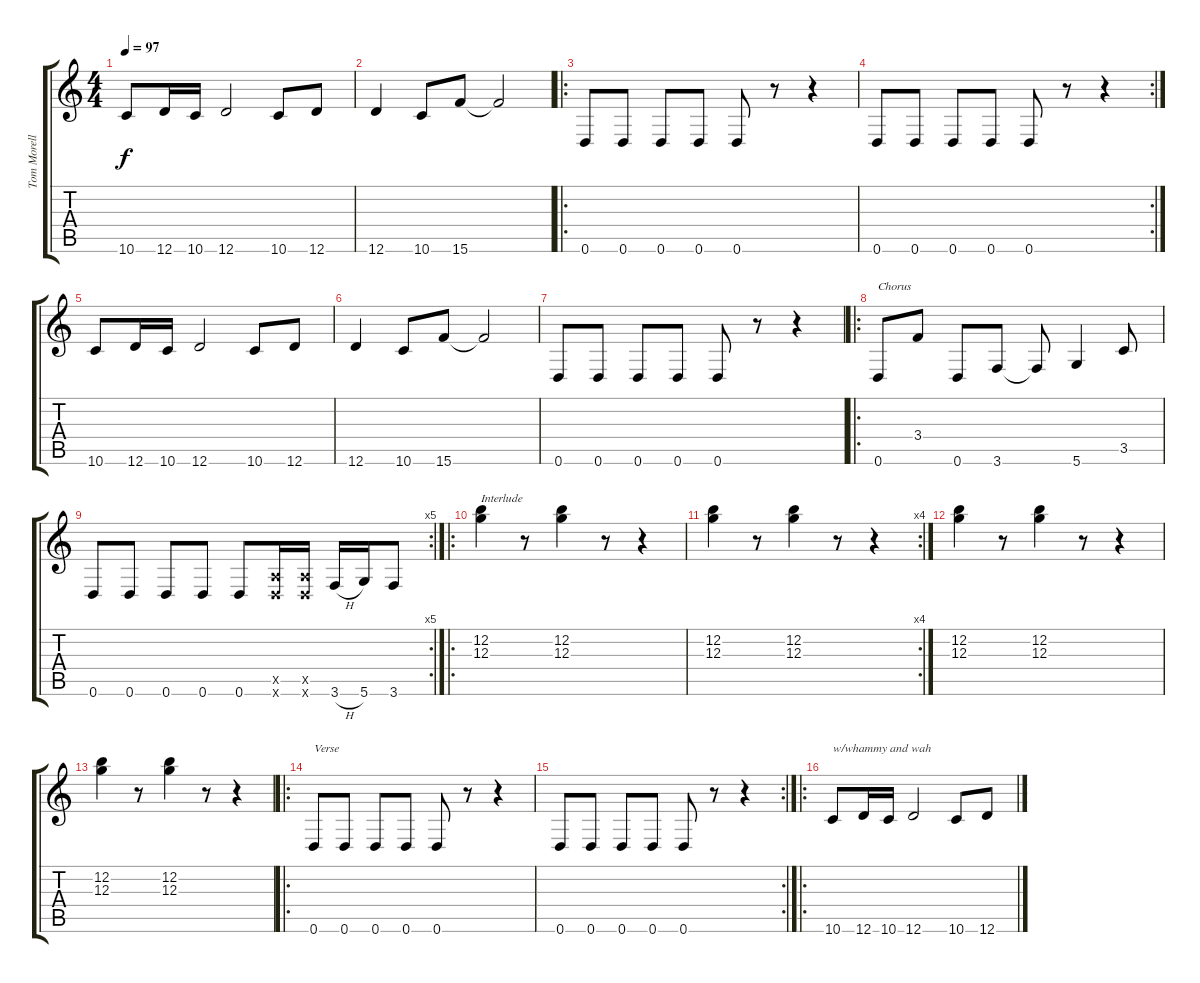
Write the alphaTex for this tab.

\track ("Tom Morello" "Tom Morell") {instrument overdrivenguitar}
\staff {score tabs}
\tuning (E4 B3 G3 D3 A2 D2) {hide}
\ts (4 4)
\tempo 97
\clef g2
\ks c
10.6.8{dy f} 12.6.16 10.6.16 12.6.2 10.6.8 12.6.8 |
12.6.4 10.6.8 15.6.8 15.6{t}.2 |
\ro
0.6.8 0.6.8 0.6.8 0.6.8 0.6.8 r.8 r.4 |
\rc 2
0.6.8 0.6.8 0.6.8 0.6.8 0.6.8 r.8 r.4 |
10.6.8 12.6.16 10.6.16 12.6.2 10.6.8 12.6.8 |
12.6.4 10.6.8 15.6.8 15.6{t}.2 |
0.6.8 0.6.8 0.6.8 0.6.8 0.6.8 r.8 r.4 |
\ro
0.6.8{txt "Chorus"} 3.4.8 0.6.8 3.6.8 3.6{t}.8 5.6.4 3.5.8 |
\rc 5
0.6.8 0.6.8 0.6.8 0.6.8 0.6.8 (0.5{x} 0.6{x}).16 (0.5{x} 0.6{x}).16 3.6{h}.16 5.6.16 3.6.8 |
\ro
(12.2 12.3).4{txt "Interlude"} r.8 (12.2 12.3).4 r.8 r.4 |
\rc 4
(12.2 12.3).4 r.8 (12.2 12.3).4 r.8 r.4 |
(12.2 12.3).4 r.8 (12.2 12.3).4 r.8 r.4 |
(12.2 12.3).4 r.8 (12.2 12.3).4 r.8 r.4 |
\ro
0.6.8{txt "Verse"} 0.6.8 0.6.8 0.6.8 0.6.8 r.8 r.4 |
\rc 2
0.6.8 0.6.8 0.6.8 0.6.8 0.6.8 r.8 r.4 |
\ro
10.6.8{txt "w/whammy and wah"} 12.6.16 10.6.16 12.6.2 10.6.8 12.6.8
